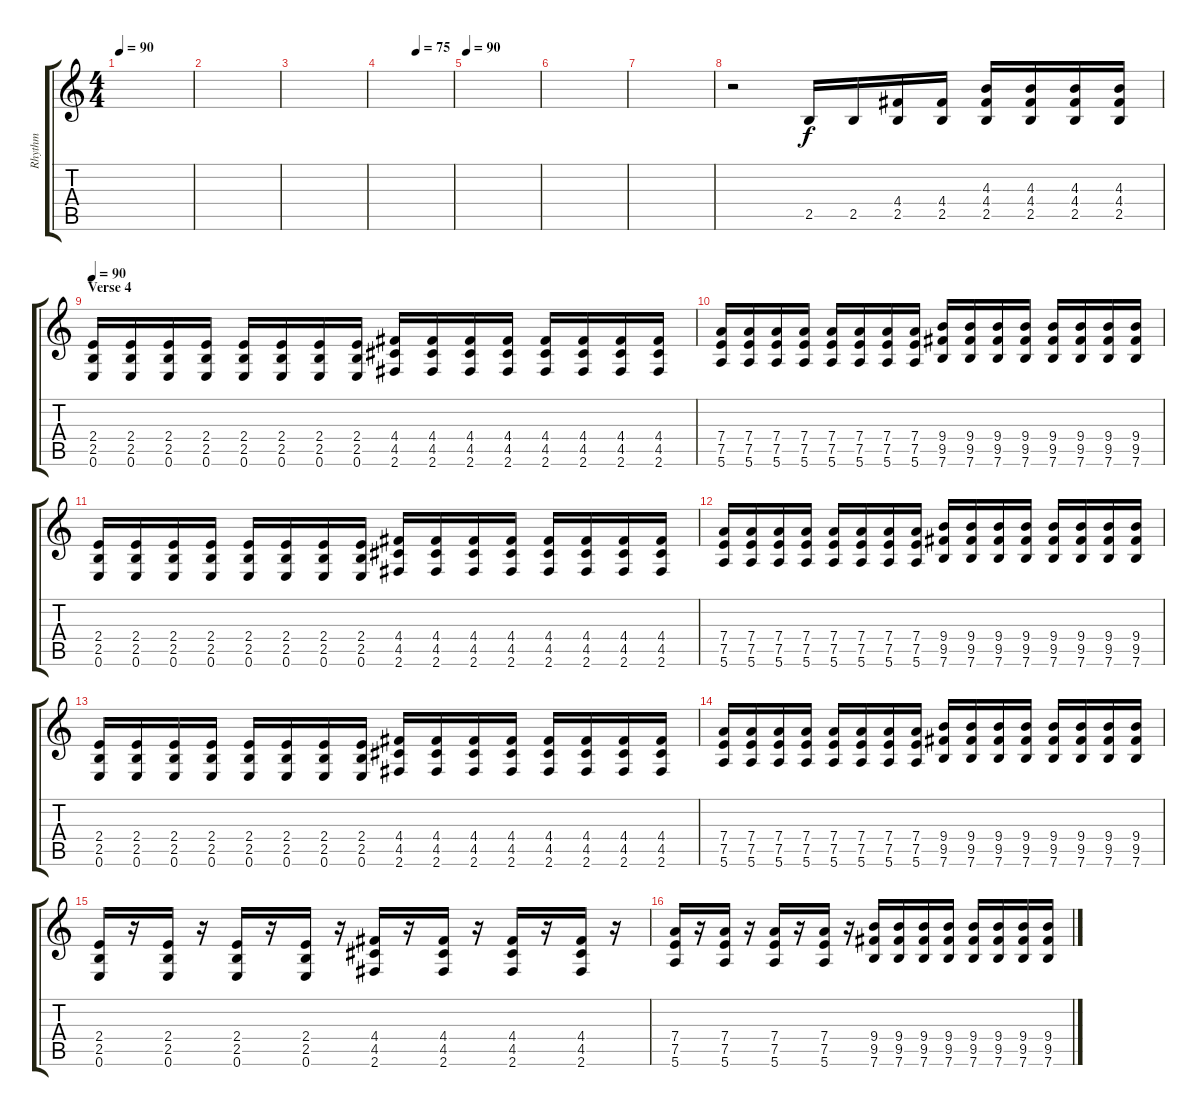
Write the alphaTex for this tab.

\track ("Rhythm" "Rhythm") {instrument electricguitarmuted}
\staff {score tabs}
\tuning (E4 B3 G3 D3 A2 E2) {hide}
\ts (4 4)
\tempo 90
\clef g2
\ks c
|
|
|
\tempo (75 0.5)
|
\tempo 90
|
|
|
r.2 2.5.16 2.5.16 (4.4 2.5).16 (4.4 2.5).16 (4.3 4.4 2.5).16 (4.3 4.4 2.5).16 (4.3 4.4 2.5).16 (4.3 4.4 2.5).16 |
\section ("" "Verse 4")
\tempo 90
(2.4 2.5 0.6).16 (2.4 2.5 0.6).16 (2.4 2.5 0.6).16 (2.4 2.5 0.6).16 (2.4 2.5 0.6).16 (2.4 2.5 0.6).16 (2.4 2.5 0.6).16 (2.4 2.5 0.6).16 (4.4 4.5 2.6).16 (4.4 4.5 2.6).16 (4.4 4.5 2.6).16 (4.4 4.5 2.6).16 (4.4 4.5 2.6).16 (4.4 4.5 2.6).16 (4.4 4.5 2.6).16 (4.4 4.5 2.6).16 |
(7.4 7.5 5.6).16 (7.4 7.5 5.6).16 (7.4 7.5 5.6).16 (7.4 7.5 5.6).16 (7.4 7.5 5.6).16 (7.4 7.5 5.6).16 (7.4 7.5 5.6).16 (7.4 7.5 5.6).16 (9.4 9.5 7.6).16 (9.4 9.5 7.6).16 (9.4 9.5 7.6).16 (9.4 9.5 7.6).16 (9.4 9.5 7.6).16 (9.4 9.5 7.6).16 (9.4 9.5 7.6).16 (9.4 9.5 7.6).16 |
(2.4 2.5 0.6).16 (2.4 2.5 0.6).16 (2.4 2.5 0.6).16 (2.4 2.5 0.6).16 (2.4 2.5 0.6).16 (2.4 2.5 0.6).16 (2.4 2.5 0.6).16 (2.4 2.5 0.6).16 (4.4 4.5 2.6).16 (4.4 4.5 2.6).16 (4.4 4.5 2.6).16 (4.4 4.5 2.6).16 (4.4 4.5 2.6).16 (4.4 4.5 2.6).16 (4.4 4.5 2.6).16 (4.4 4.5 2.6).16 |
(7.4 7.5 5.6).16 (7.4 7.5 5.6).16 (7.4 7.5 5.6).16 (7.4 7.5 5.6).16 (7.4 7.5 5.6).16 (7.4 7.5 5.6).16 (7.4 7.5 5.6).16 (7.4 7.5 5.6).16 (9.4 9.5 7.6).16 (9.4 9.5 7.6).16 (9.4 9.5 7.6).16 (9.4 9.5 7.6).16 (9.4 9.5 7.6).16 (9.4 9.5 7.6).16 (9.4 9.5 7.6).16 (9.4 9.5 7.6).16 |
(2.4 2.5 0.6).16 (2.4 2.5 0.6).16 (2.4 2.5 0.6).16 (2.4 2.5 0.6).16 (2.4 2.5 0.6).16 (2.4 2.5 0.6).16 (2.4 2.5 0.6).16 (2.4 2.5 0.6).16 (4.4 4.5 2.6).16 (4.4 4.5 2.6).16 (4.4 4.5 2.6).16 (4.4 4.5 2.6).16 (4.4 4.5 2.6).16 (4.4 4.5 2.6).16 (4.4 4.5 2.6).16 (4.4 4.5 2.6).16 |
(7.4 7.5 5.6).16 (7.4 7.5 5.6).16 (7.4 7.5 5.6).16 (7.4 7.5 5.6).16 (7.4 7.5 5.6).16 (7.4 7.5 5.6).16 (7.4 7.5 5.6).16 (7.4 7.5 5.6).16 (9.4 9.5 7.6).16 (9.4 9.5 7.6).16 (9.4 9.5 7.6).16 (9.4 9.5 7.6).16 (9.4 9.5 7.6).16 (9.4 9.5 7.6).16 (9.4 9.5 7.6).16 (9.4 9.5 7.6).16 |
(2.4 2.5 0.6).16 r.16 (2.4 2.5 0.6).16 r.16 (2.4 2.5 0.6).16 r.16 (2.4 2.5 0.6).16 r.16 (4.4 4.5 2.6).16 r.16 (4.4 4.5 2.6).16 r.16 (4.4 4.5 2.6).16 r.16 (4.4 4.5 2.6).16 r.16 |
(7.4 7.5 5.6).16 r.16 (7.4 7.5 5.6).16 r.16 (7.4 7.5 5.6).16 r.16 (7.4 7.5 5.6).16 r.16 (9.4 9.5 7.6).16 (9.4 9.5 7.6).16 (9.4 9.5 7.6).16 (9.4 9.5 7.6).16 (9.4 9.5 7.6).16 (9.4 9.5 7.6).16 (9.4 9.5 7.6).16 (9.4 9.5 7.6).16
